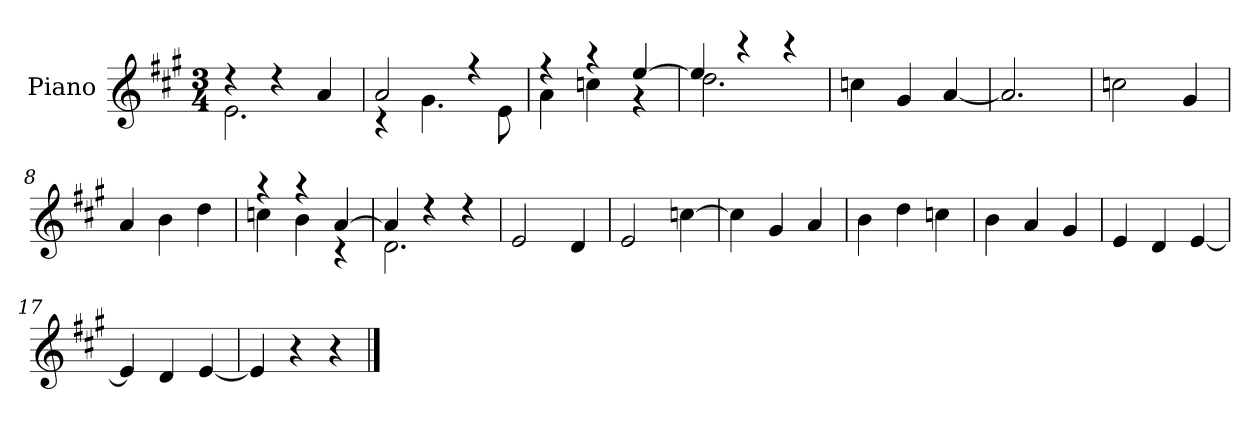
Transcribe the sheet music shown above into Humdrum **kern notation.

**kern
*part1
*staff1
*I"Piano
*I'P-no
*clefG2
*k[f#c#g#]
*M3/4
*MM178
=1
*^
4r	2.e\
4r	.
4a/	.
=2	=2
2a/	4r
.	4.g#\
4r	.
.	8e\
=3	=3
4r	4a\
4r	4ccn\
[4ee/	4r
=4	=4
4ee/]	2.dd\
4r	.
4r	.
*v	*v
=5
4ccn\
4g#/
[4a/
=6
2.a/]
=7
2ccn\
4g#/
=8
4a/
4b\
4dd\
=9
*^
4r	4ccn\
4r	4b\
[4a/	4r
=10	=10
4a/]	2.d\
4r	.
4r	.
*v	*v
!!LO:LB:g=z
=11
2e/
4d/
=12
2e/
[4ccn\
=13
4cc\]
4g#/
4a/
=14
4b\
4dd\
4ccn\
=15
4b\
4a/
4g#/
=16
4e/
4d/
[4e/
=17
4e/]
4d/
[4e/
=18
4e/]
4r
4r
==
*-
